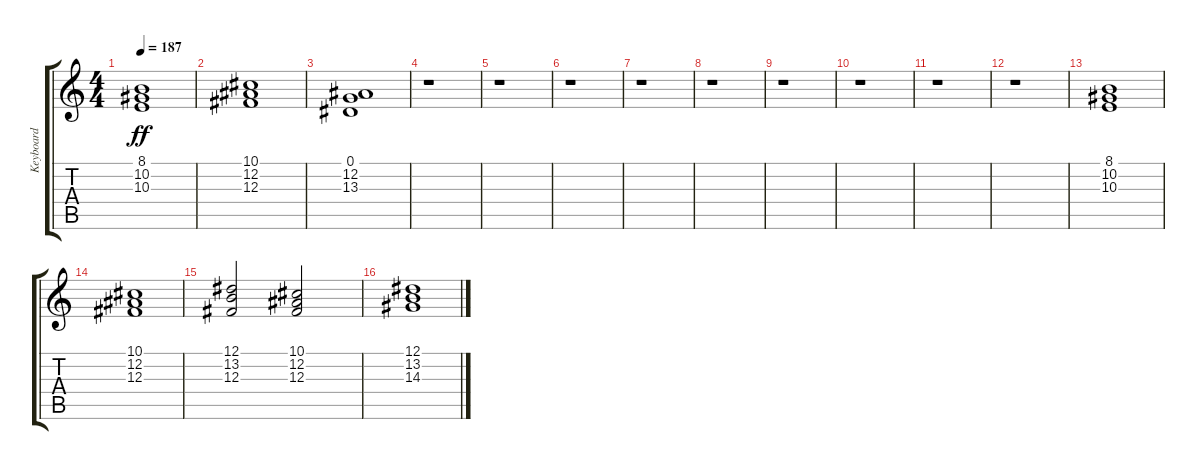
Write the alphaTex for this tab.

\track ("Keyboard" "Keyboard") {instrument acousticgrandpiano}
\staff {score tabs}
\tuning (Eb4 Bb3 Gb3 Db3 Ab2 Eb2) {hide}
\ts (4 4)
\tempo 187
\clef g2
\ks c
(8.1{t} 10.2{t} 10.3{t}).1{dy ff} |
(10.1 12.2 12.3).1 |
(0.1 12.2 13.3).1 |
r.1 |
r.1 |
r.1 |
r.1 |
r.1 |
r.1 |
r.1 |
r.1 |
r.1 |
(8.1 10.2 10.3).1 |
(10.1 12.2 12.3).1 |
(12.1 13.2 12.3).2 (10.1 12.2 12.3).2 |
(12.1 13.2 14.3).1
